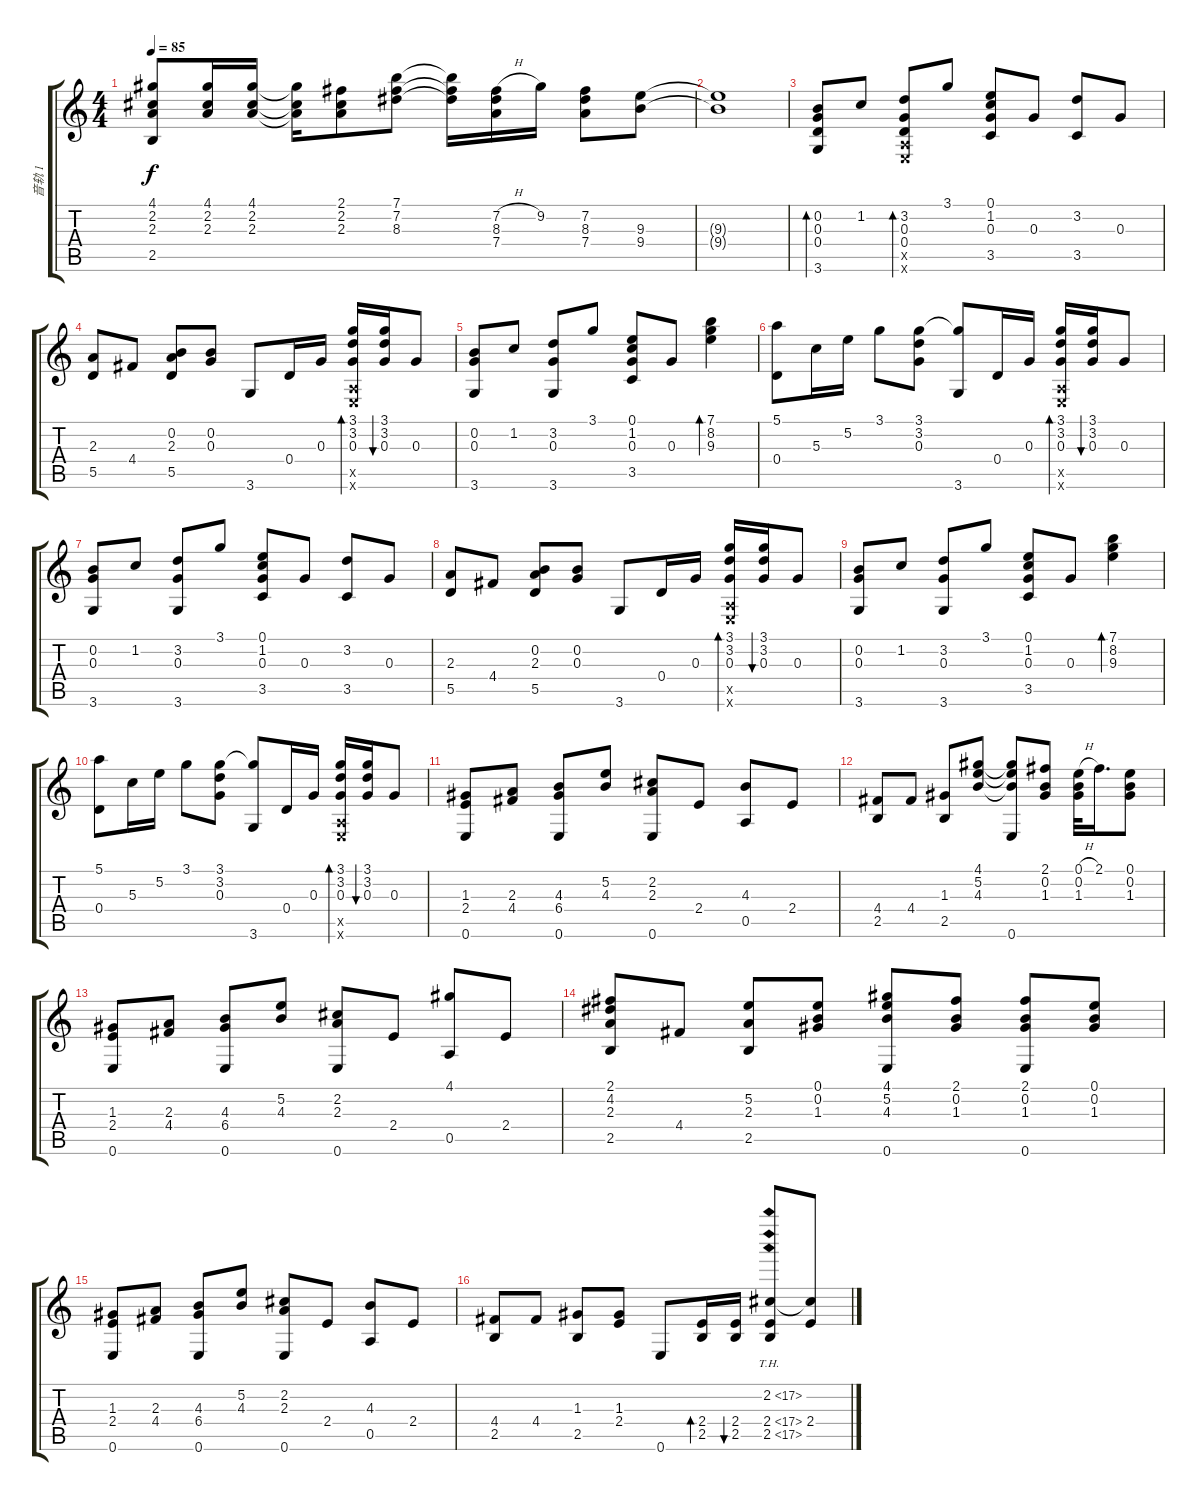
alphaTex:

\track ("音轨 1" "音轨 1") {instrument acousticguitarsteel}
\staff {score tabs}
\tuning (E4 B3 G3 D3 A2 E2) {hide}
\ts (4 4)
\tempo 85
\clef g2
\ks c
(4.1 2.2 2.3 2.5).8{dy f} (4.1 2.2 2.3).16 (4.1 2.2 2.3).16 (4.1{t} 2.2{t} 2.3{t}).16 (2.1 2.2 2.3).8 (7.1 7.2 8.3).8 (7.1{t} 7.2{t} 8.3{t}).16 (7.2{h} 8.3 7.4).16 9.2.16 (7.2 8.3 7.4).8 (9.3 9.4).8 |
(9.3{t} 9.4{t}).1 |
(0.2 0.3 0.4 3.6).8{bd 240} 1.2.8 (3.2 0.3 0.4 0.5{x} 0.6{x}).8{bd 30} 3.1.8 (0.1 1.2 0.3 3.5).8 0.3.8 (3.2 3.5).8 0.3.8 |
(2.3 5.5).8 4.4.8 (0.2 2.3 5.5).8 (0.2 0.3).8 3.6.8 0.4.16 0.3.16 (3.1 3.2 0.3 0.5{x} 0.6{x}).16{bd 30} (3.1 3.2 0.3).16{bu 30} 0.3.8 |
(0.2 0.3 3.6).8 1.2.8 (3.2 0.3 3.6).8 3.1.8 (0.1 1.2 0.3 3.5).8 0.3.8 (7.1 8.2 9.3).4{bd 120} |
(5.1 0.4).8 5.3.16 5.2.16 3.1.8 (3.1 3.2 0.3).8 (3.1{t} 3.6).8 0.4.16 0.3.16 (3.1 3.2 0.3 0.5{x} 0.6{x}).16{bd 30} (3.1 3.2 0.3).16{bu 30} 0.3.8 |
(0.2 0.3 3.6).8 1.2.8 (3.2 0.3 3.6).8 3.1.8 (0.1 1.2 0.3 3.5).8 0.3.8 (3.2 3.5).8 0.3.8 |
(2.3 5.5).8 4.4.8 (0.2 2.3 5.5).8 (0.2 0.3).8 3.6.8 0.4.16 0.3.16 (3.1 3.2 0.3 0.5{x} 0.6{x}).16{bd 30} (3.1 3.2 0.3).16{bu 30} 0.3.8 |
(0.2 0.3 3.6).8 1.2.8 (3.2 0.3 3.6).8 3.1.8 (0.1 1.2 0.3 3.5).8 0.3.8 (7.1 8.2 9.3).4{bd 120} |
(5.1 0.4).8 5.3.16 5.2.16 3.1.8 (3.1 3.2 0.3).8 (3.1{t} 3.6).8 0.4.16 0.3.16 (3.1 3.2 0.3 0.5{x} 0.6{x}).16{bd 30} (3.1 3.2 0.3).16{bu 30} 0.3.8 |
(1.3 2.4 0.6).8 (2.3 4.4).8 (4.3 6.4 0.6).8 (5.2 4.3).8 (2.2 2.3 0.6).8 2.4.8 (4.3 0.5).8 2.4.8 |
(4.4 2.5).8 4.4.8 (1.3 2.5).8 (4.1 5.2 4.3).8 (4.1{t} 5.2{t} 4.3{t} 0.6).8 (2.1 0.2 1.3).8 (0.1{h} 0.2 1.3).32 2.1.16{d} (0.1 0.2 1.3).8 |
(1.3 2.4 0.6).8 (2.3 4.4).8 (4.3 6.4 0.6).8 (5.2 4.3).8 (2.2 2.3 0.6).8 2.4.8 (4.1 0.5).8 2.4.8 |
(2.1 4.2 2.3 2.5).8 4.4.8 (5.2 2.3 2.5).8 (0.1 0.2 1.3).8 (4.1 5.2 4.3 0.6).8 (2.1 0.2 1.3).8 (2.1 0.2 1.3 0.6).8 (0.1 0.2 1.3).8 |
(1.3 2.4 0.6).8 (2.3 4.4).8 (4.3 6.4 0.6).8 (5.2 4.3).8 (2.2 2.3 0.6).8 2.4.8 (4.3 0.5).8 2.4.8 |
(4.4 2.5).8 4.4.8 (1.3 2.5).8 (1.3 2.4).8 0.6.8 (2.4 2.5).16{bd 30} (2.4 2.5).16{bu 30} (2.2{th 15} 2.4{th 15} 2.5{th 15}).8 (2.2{t} 2.4).8
